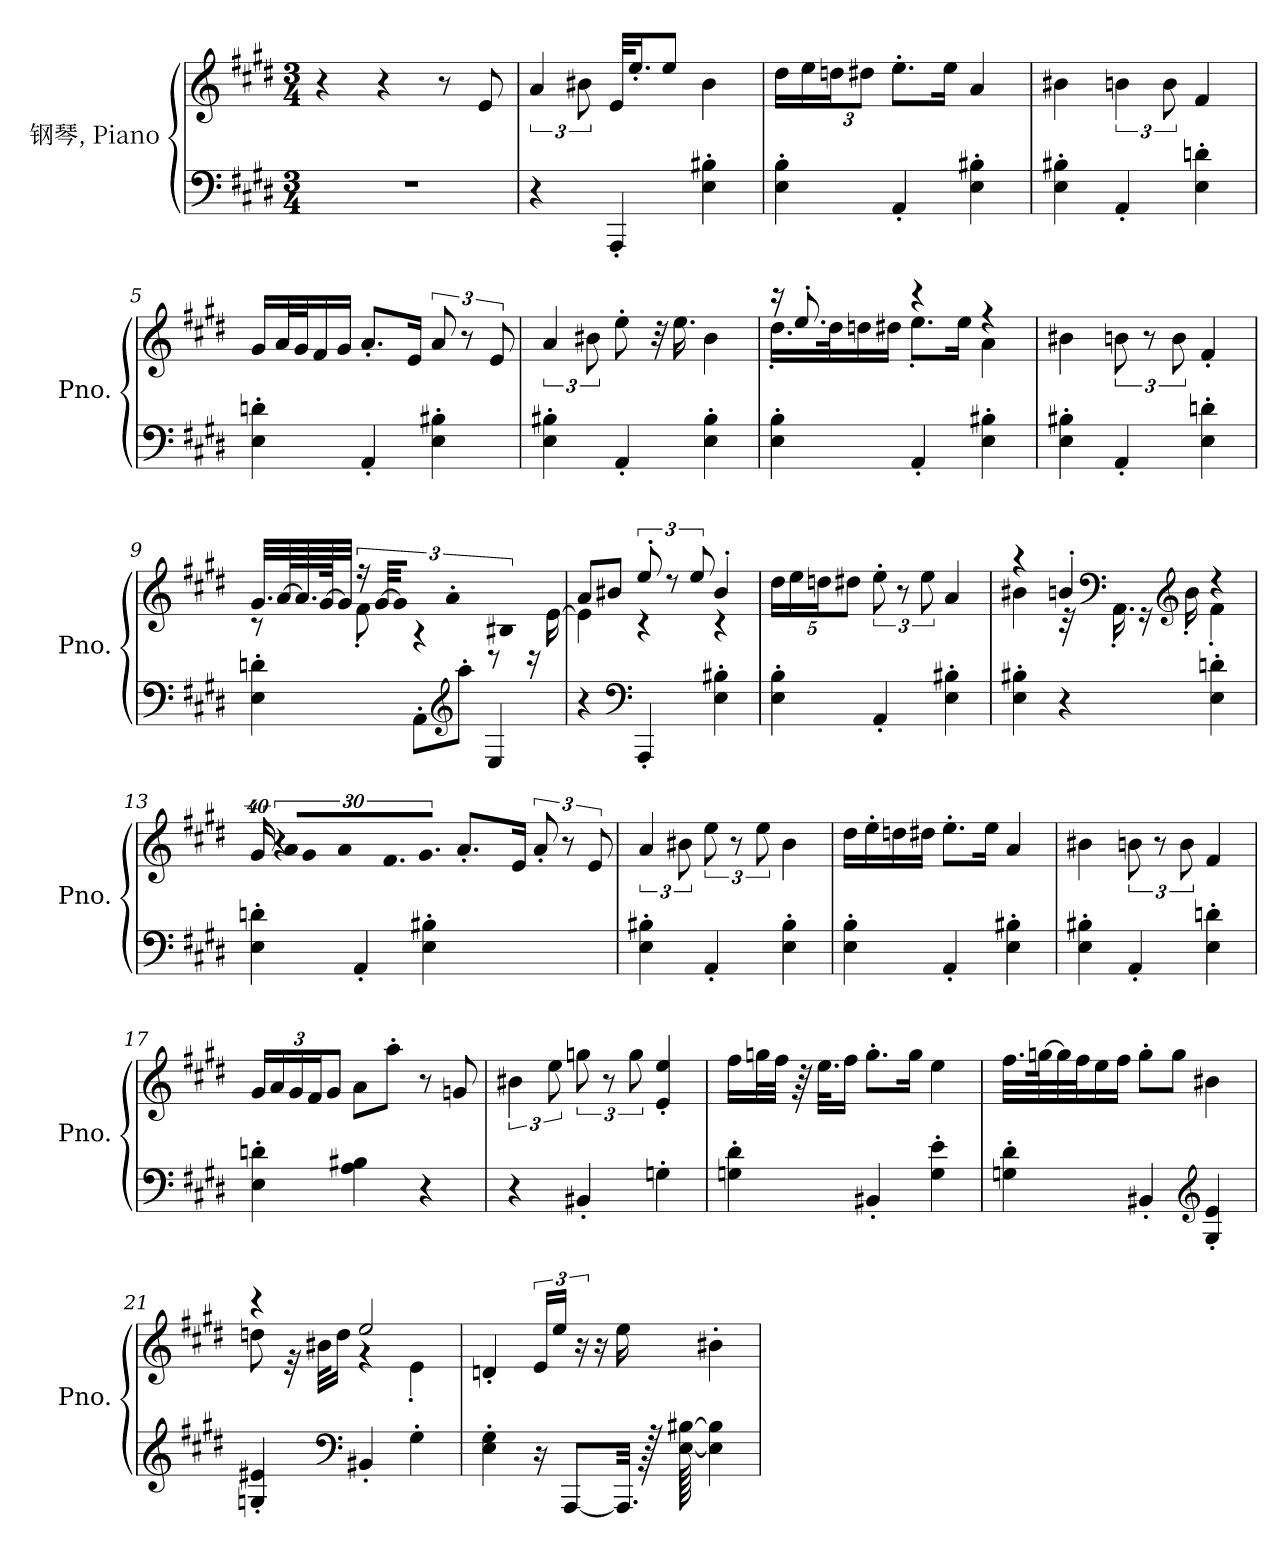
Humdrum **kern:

**kern	**kern
*part1	*part1
*staff2	*staff1
*I"钢琴, Piano	*
*I'Pno.	*
*clefF4	*clefG2
*k[f#c#g#d#]	*k[f#c#g#d#]
*M3/4	*M3/4
*MM120	*MM120
=1	=1
2.r	4r
.	4r
.	8r
.	8e/
=2	=2
4r	6a/
.	12b#X\
4AAA'/	32e/KLL
.	16.ee'/J
.	8ee/J
4E\' 4B#X\'	4b#\
=3	=3
4E\' 4B\'	16dd#\LL
.	16ee\
*	*Xbrackettup
.	24ddn\J
.	12dd#X\J
4AA'/	8.ee'\L
.	16ee\Jk
4E\' 4B#X\'	4a/
=4	=4
4E\' 4B#X\'	4b#X\
*	*brackettup
4AA'/	6bn\
.	12b\
4E\' 4dn\'	4f#/
=5	=5
4E\' 4dn\'	16g#/LL
.	32a/L
.	32g#/J
.	16f#/
.	16g#/JJ
4AA'/	8.a'/L
.	16e/Jk
4E\' 4B#X\'	12a/
.	12r
.	12e/
!!LO:LB:g=z
=6	=6
4E\' 4B#X\'	6a/
.	12b#X\
4AA'/	8ee'\
.	32r
.	16.ee\
4E\' 4B#\'	4b#\
=7	=7
*	*^
4E\' 4B\'	16r	16.dd#'\LL
.	8.ee'/	.
.	.	32dd#\K
.	.	16ddn\
.	.	16dd#X\JJ
4AA'/	4r	8.ee'\L
.	.	16ee\Jk
4E\' 4B#X\'	4r	4a\
*	*v	*v
=8	=8
4E\' 4B#X\'	4b#X\
4AA'/	12bn\
.	12r
.	12b\
4E\' 4dn\'	4f#'/
=9	=9
*	*^
4E\' 4dn\'	32.g#/LLL	8r
.	[64a/L	.
.	64.a/]	.
.	[128g#/JK	.
.	32g#/JJJ]	.
.	24r	8f#'\
.	[48g#/KLL	.
.	16g#/JJ]	.
8AA'\L	4a'/	4r
*clefG2	*	*
8aa'\J	.	.
4E/	4B#X/	8r
.	.	16r
.	.	[16e\
!!LO:LB:g=z	!!
=10	=10	=10
4r	8a/L	4e\]
.	8b#X/J	.
*clefF4	*	*
4AAA'/	12ee'/	4r
.	12r	.
.	12ee/	.
4E\' 4B#X\'	4b#'/	4r
*	*v	*v
=11	=11
*	*Xbrackettup
4E\' 4B\'	20dd#\LL
.	20ee\
.	20ddn\J
.	10dd#X\J
*	*brackettup
4AA'/	12ee'\
.	12r
.	12ee\
4E\' 4B#X\'	4a/
=12	=12
*	*^
4E\' 4B#X\'	4r	4b#X\
4r	4bn'/	32r
*	*clefF4	*
.	.	16.AA'\
.	.	16r
*	*clefG2	*
.	.	16b'\
4E\' 4dn\'	4r	4f#'\
!!LO:LB:g=z
=13	=13	=13
!	!LO:N:vis=32	!
*	*v	*v
4E\' 4dn\'	640%23g#/
!	!LO:N:vis=64
.	960%17r
!	!LO:N:vis=256%9
.	960%17a/KLLL
!	!LO:N:vis=32
.	640%23g#/
!	!LO:N:vis=32
.	640%23a/
!	!LO:N:vis=32.
.	1920%103f#/
!	!LO:N:vis=32.
.	1920%103g#/JJJ
4AA'/	.
.	8.a'/L
.	16e/Jk
4E\' 4B#X\'	.
.	12a'/
.	12r
.	12e/
1920ryy	.
=14	=14
4E\' 4B#X\'	6a/
.	12b#X\
4AA'/	12ee\
.	12r
.	12ee\
4E\' 4B#\'	4b#\
=15	=15
4E\' 4B\'	16dd#\LL
.	16ee'\
.	16ddn\
.	16dd#X\JJ
4AA'/	8.ee'\L
.	16ee\Jk
4E\' 4B#X\'	4a/
=16	=16
4E\' 4B#X\'	4b#X\
4AA'/	12bn\
.	12r
.	12b\
4E\' 4dn\'	4f#/
!!LO:LB:g=z
=17	=17
*	*Xbrackettup
4E\' 4dn\'	24g#/LL
.	24a/
.	24g#/
.	24f#/J
.	12g#/J
4A\ 4B#X\	8a\L
.	8aa'\J
4r	8r
.	8gn/
=18	=18
*	*brackettup
4r	6b#X\
.	12ee\
4BB#X'/	12ggn\
.	12r
.	12gg\
4Gn'\	4e/' 4ee/'
=19	=19
4Gn\' 4d#\'	16ff#\LL
.	32ggn\L
.	32ff#\JJJ
.	64r
.	32.ee\KLL
.	16ff#\JJ
4BB#X'/	8.gg'\L
.	16gg\Jk
4G\' 4e\'	4ee\
=20	=20
4Gn\' 4d#\'	32.ff#\LLL
.	[64ggn\K
.	32gg\]
.	32ff#\J
.	16ee\
.	16ff#\JJ
4BB#X'/	8gg'\L
.	8gg\J
*clefG2	*
4G/' 4e/'	4b#X\
!!LO:LB:g=z
=21	=21
*	*^
4Gn/' 4e#X/'	4r	8ddn\
.	.	32r
.	.	32b#X\KLL
.	.	16dd\JJ
*clefF4	*	*
4BB#X'/	2ee/	4r
4G'\	.	4e'\
*	*v	*v
=22	=22
4E\' 4G#\'	4dn'/
16r	24e/LL
.	24ee/JJ
[8AAA/L	.
.	24r
.	16r
32.AAA/Jkk]	16ee\
128r	.
[128E\ [128B#X\	.
4E\] 4B#\]	4b#X'\
=	=
*-	*-
